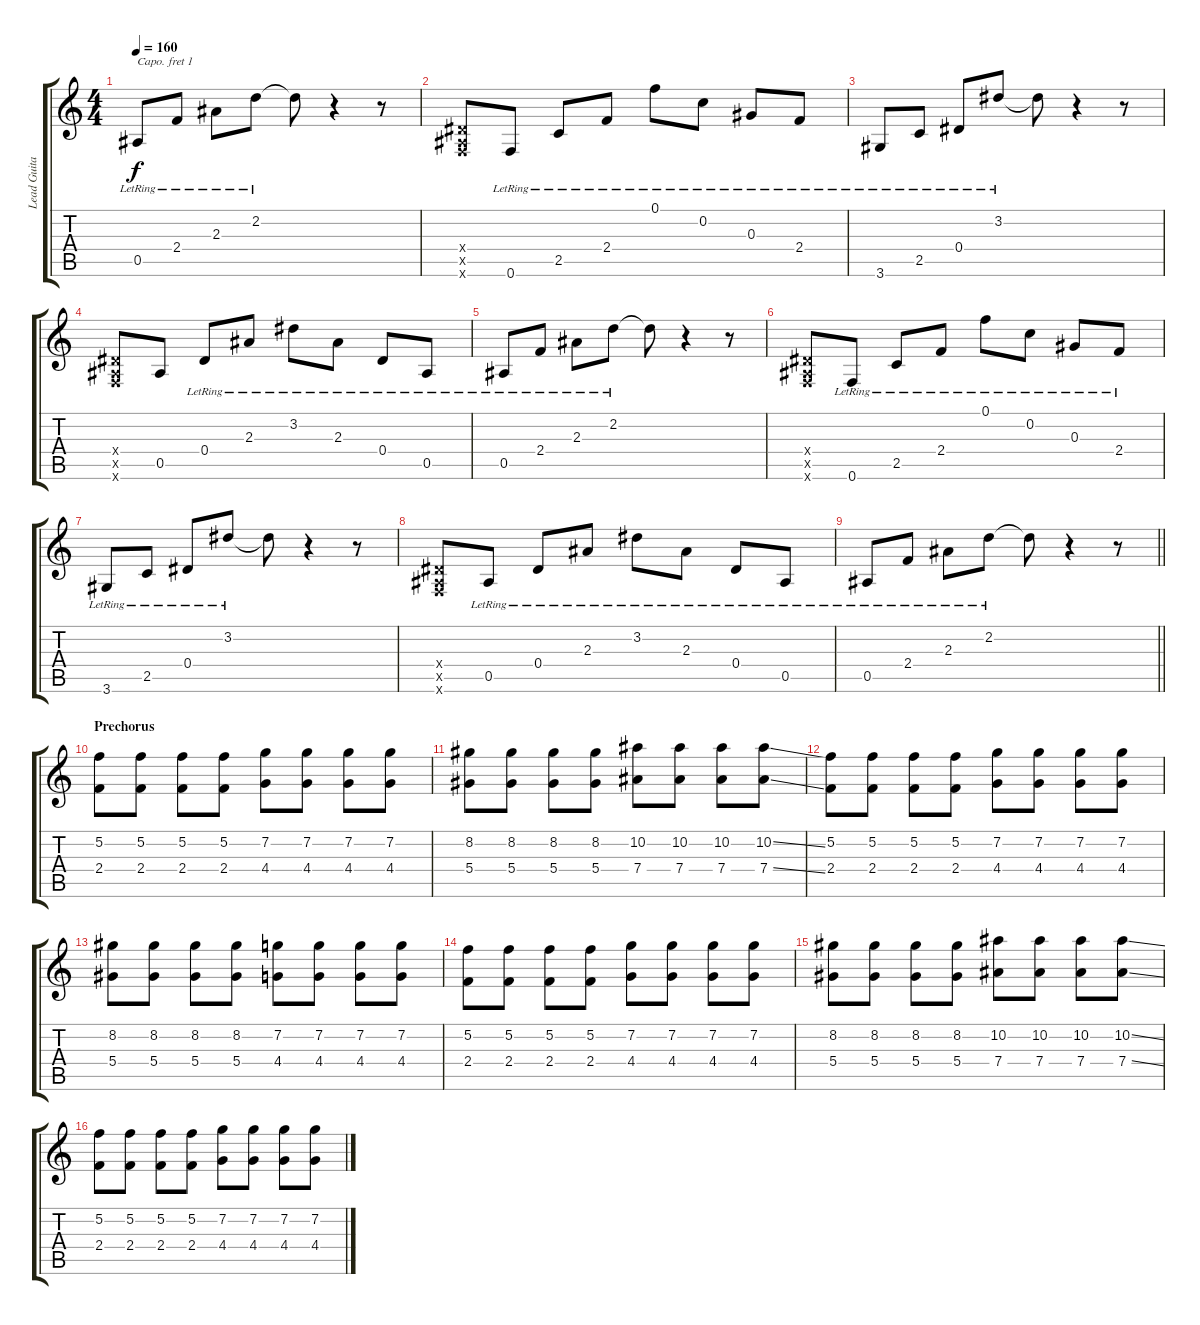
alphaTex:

\track ("Lead Guitar" "Lead Guita") {instrument electricguitarjazz}
\staff {score tabs}
\capo 1
\tuning (E4 B3 G3 D3 A2 E2) {hide}
\ts (4 4)
\tempo 160
\clef g2
\ks c
0.5{lr}.8{dy f} 2.4{lr}.8 2.3{lr}.8 2.2{lr}.8 2.2{t}.8 r.4 r.8 |
(0.4{x} 0.5{x} 0.6{x}).8 0.6{lr}.8 2.5{lr}.8 2.4{lr}.8 0.1{lr}.8 0.2{lr}.8 0.3{lr}.8 2.4{lr}.8 |
3.6{lr}.8 2.5{lr}.8 0.4{lr}.8 3.2{lr}.8 3.2{t}.8 r.4 r.8 |
(0.4{x} 0.5{x} 0.6{x}).8 0.5.8 0.4{lr}.8 2.3{lr}.8 3.2{lr}.8 2.3{lr}.8 0.4{lr}.8 0.5{lr}.8 |
0.5{lr}.8 2.4{lr}.8 2.3{lr}.8 2.2{lr}.8 2.2{t}.8 r.4 r.8 |
(0.4{x} 0.5{x} 0.6{x}).8 0.6{lr}.8 2.5{lr}.8 2.4{lr}.8 0.1{lr}.8 0.2{lr}.8 0.3{lr}.8 2.4{lr}.8 |
3.6{lr}.8 2.5{lr}.8 0.4{lr}.8 3.2{lr}.8 3.2{t}.8 r.4 r.8 |
(0.4{x} 0.5{x} 0.6{x}).8 0.5{lr}.8 0.4{lr}.8 2.3{lr}.8 3.2{lr}.8 2.3{lr}.8 0.4{lr}.8 0.5{lr}.8 |
\barLineRight lightlight
0.5{lr}.8 2.4{lr}.8 2.3{lr}.8 2.2{lr}.8 2.2{t}.8 r.4 r.8 |
\section ("" "Prechorus")
(5.2 2.4).8{instrument overdrivenguitar} (5.2 2.4).8 (5.2 2.4).8 (5.2 2.4).8 (7.2 4.4).8 (7.2 4.4).8 (7.2 4.4).8 (7.2 4.4).8 |
(8.2 5.4).8 (8.2 5.4).8 (8.2 5.4).8 (8.2 5.4).8 (10.2 7.4).8 (10.2 7.4).8 (10.2 7.4).8 (10.2{ss} 7.4{ss}).8 |
(5.2 2.4).8 (5.2 2.4).8 (5.2 2.4).8 (5.2 2.4).8 (7.2 4.4).8 (7.2 4.4).8 (7.2 4.4).8 (7.2 4.4).8 |
(8.2 5.4).8 (8.2 5.4).8 (8.2 5.4).8 (8.2 5.4).8 (7.2 4.4).8 (7.2 4.4).8 (7.2 4.4).8 (7.2 4.4).8 |
(5.2 2.4).8 (5.2 2.4).8 (5.2 2.4).8 (5.2 2.4).8 (7.2 4.4).8 (7.2 4.4).8 (7.2 4.4).8 (7.2 4.4).8 |
(8.2 5.4).8 (8.2 5.4).8 (8.2 5.4).8 (8.2 5.4).8 (10.2 7.4).8 (10.2 7.4).8 (10.2 7.4).8 (10.2{ss} 7.4{ss}).8 |
(5.2 2.4).8 (5.2 2.4).8 (5.2 2.4).8 (5.2 2.4).8 (7.2 4.4).8 (7.2 4.4).8 (7.2 4.4).8 (7.2 4.4).8
